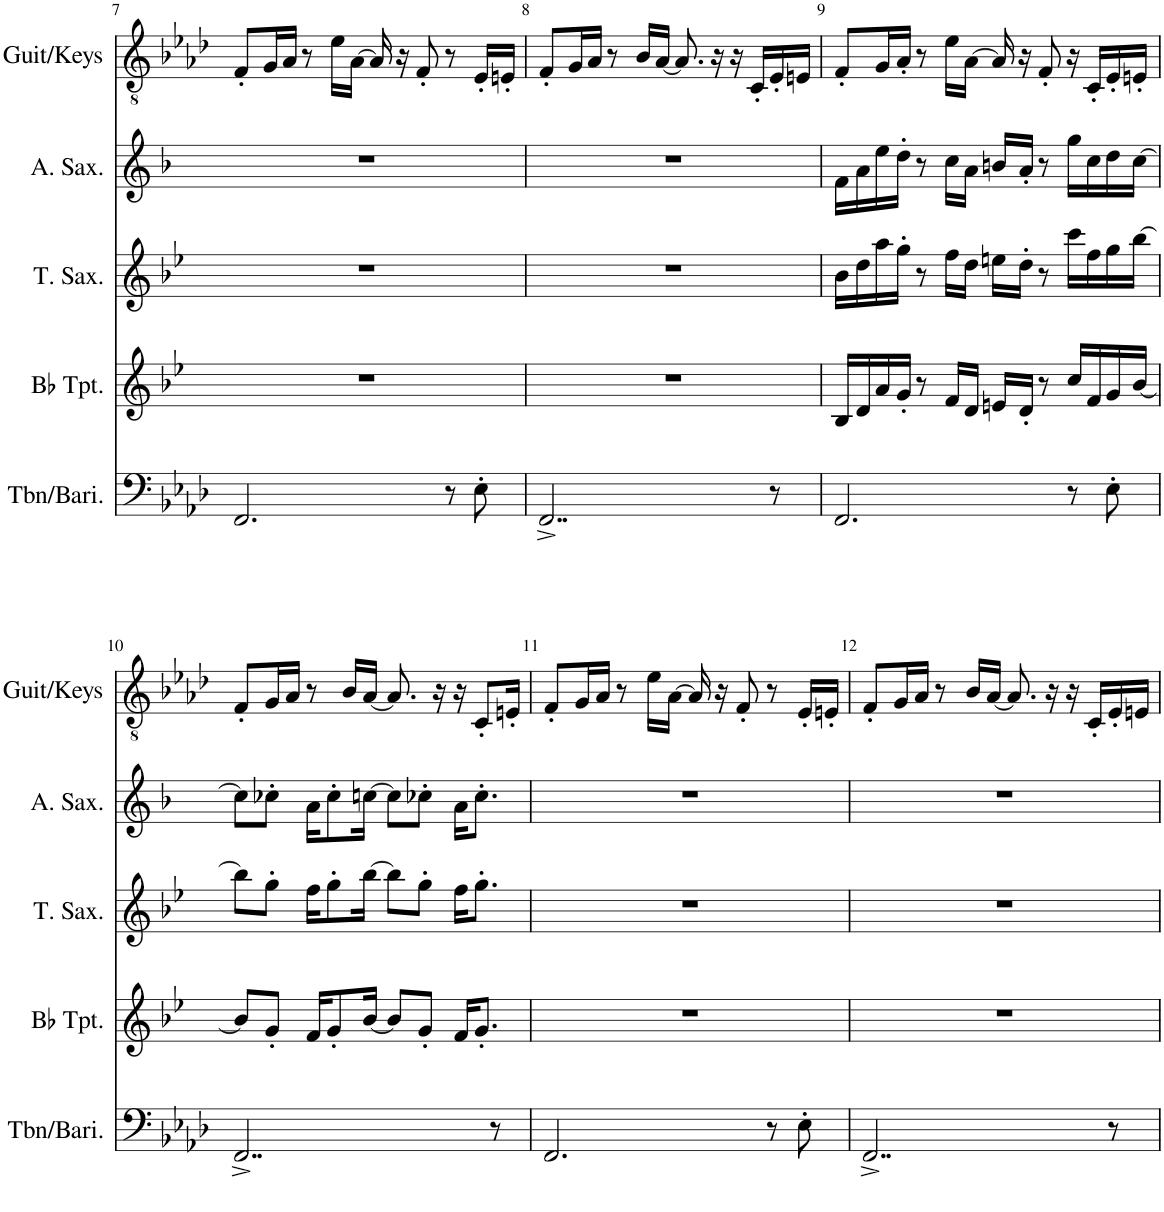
**kern	**kern	**kern	**kern	**kern
*part5	*part4	*part3	*part2	*part1
*staff5	*staff4	*staff3	*staff2	*staff1
*I"Tbn/Bari	*I"Bb Trumpet	*I"Tenor Sax	*I"Alto Sax	*I"Guit/Keys
*I'Tbn/Bari.	*I'Bb Tpt.	*I'T. Sax.	*I'A. Sax.	*I'Guit/Keys
!!LO:PB:g=z
*clefF4	*clefG2	*clefG2	*clefG2	*clefGv2
*	*Trd1c2	*Trd8c14	*Trd5c9	*
*k[b-e-a-d-]	*k[b-e-]	*k[b-e-]	*k[b-]	*k[b-e-a-d-]
*M4/4	*M4/4	*M4/4	*M4/4	*M4/4
=7	=7	=7	=7	=7
2.FF/	1r	1r	1r	8F'/L
.	.	.	.	16G/L
.	.	.	.	16A-/JJ
.	.	.	.	8r
.	.	.	.	16e-\LL
.	.	.	.	[16A-\JJ
.	.	.	.	16A-/]
.	.	.	.	16r
.	.	.	.	8F'/
8r	.	.	.	8r
8E-'\	.	.	.	16E-'/LL
.	.	.	.	16En'/JJ
=8	=8	=8	=8	=8
2..FF^/	1r	1r	1r	8F'/L
.	.	.	.	16G/L
.	.	.	.	16A-/JJ
.	.	.	.	8r
.	.	.	.	16B-/LL
.	.	.	.	[16A-/JJ
.	.	.	.	8.A-/]
.	.	.	.	16r
.	.	.	.	16r
.	.	.	.	16C'/LL
8r	.	.	.	16E-'/
.	.	.	.	16En/JJ
=9	=9	=9	=9	=9
2.FF/	16B-/LL	16b-\LL	16f\LL	8F'/L
.	16d/	16dd\	16a\	.
.	16a/	16aa\	16ee\	16G/L
.	16g'/JJ	16gg'\JJ	16dd'\JJ	16A-'/JJ
.	8r	8r	8r	8r
.	16f/LL	16ff\LL	16cc\LL	16e-\LL
.	16d/JJ	16dd\JJ	16a\JJ	[16A-\JJ
.	16en/LL	16een\LL	16bn/LL	16A-/]
.	16d'/JJ	16dd'\JJ	16a'/JJ	16r
.	8r	8r	8r	8F'/
8r	16cc/LL	16ccc\LL	16gg\LL	16r
.	16f/	16ff\	16cc\	16C'/LL
8E-'\	16g/	16gg\	16dd\	16E-'/
.	[16b-/JJ	[16bb-\JJ	[16cc\JJ	16En'/JJ
!!LO:LB:g=z
=10	=10	=10	=10	=10
2..FF^/	8b-/L]	8bb-\L]	8cc\L]	8F'/L
.	8g'/J	8gg'\J	8cc-X'\J	16G/L
.	.	.	.	16A-/JJ
.	16f/KL	16ff\KL	16a\KL	8r
.	8g'/	8gg'\	8cc-'\	.
.	.	.	.	16B-/LL
.	[16b-/Jk	[16bb-\Jk	[16ccn\Jk	[16A-/JJ
.	8b-/L]	8bb-\L]	8cc\L]	8.A-/]
.	8g'/J	8gg'\J	8cc-X'\J	.
.	.	.	.	16r
.	16f/KL	16ff\KL	16a\KL	16r
.	8.g'/J	8.gg'\J	8.cc-'\J	8C'/L
8r	.	.	.	.
.	.	.	.	16En'/Jk
=11	=11	=11	=11	=11
2.FF/	1r	1r	1r	8F'/L
.	.	.	.	16G/L
.	.	.	.	16A-/JJ
.	.	.	.	8r
.	.	.	.	16e-\LL
.	.	.	.	[16A-\JJ
.	.	.	.	16A-/]
.	.	.	.	16r
.	.	.	.	8F'/
8r	.	.	.	8r
8E-'\	.	.	.	16E-'/LL
.	.	.	.	16En'/JJ
=12	=12	=12	=12	=12
2..FF^/	1r	1r	1r	8F'/L
.	.	.	.	16G/L
.	.	.	.	16A-/JJ
.	.	.	.	8r
.	.	.	.	16B-/LL
.	.	.	.	[16A-/JJ
.	.	.	.	8.A-/]
.	.	.	.	16r
.	.	.	.	16r
.	.	.	.	16C'/LL
8r	.	.	.	16E-'/
.	.	.	.	16En/JJ
=	=	=	=	=
*-	*-	*-	*-	*-
